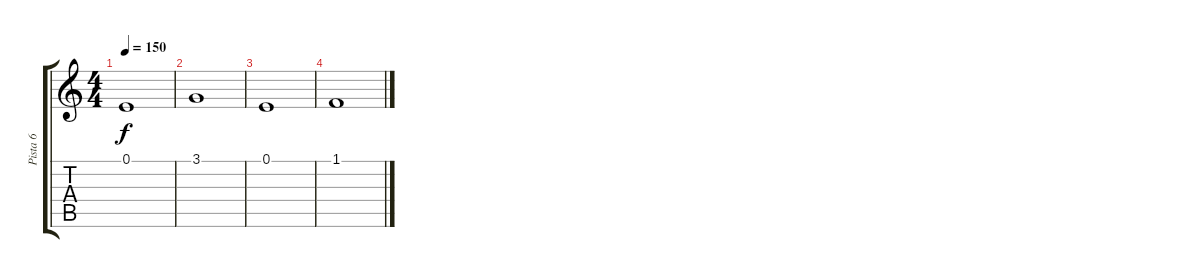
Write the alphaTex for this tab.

\track ("Pista 6" "Pista 6") {instrument stringensemble1}
\staff {score tabs}
\tuning (E4 B3 G3 D3 A2 E2) {hide}
\ts (4 4)
\tempo 150
\clef g2
\ks c
0.1.1{dy f} |
3.1.1 |
0.1.1 |
1.1.1
